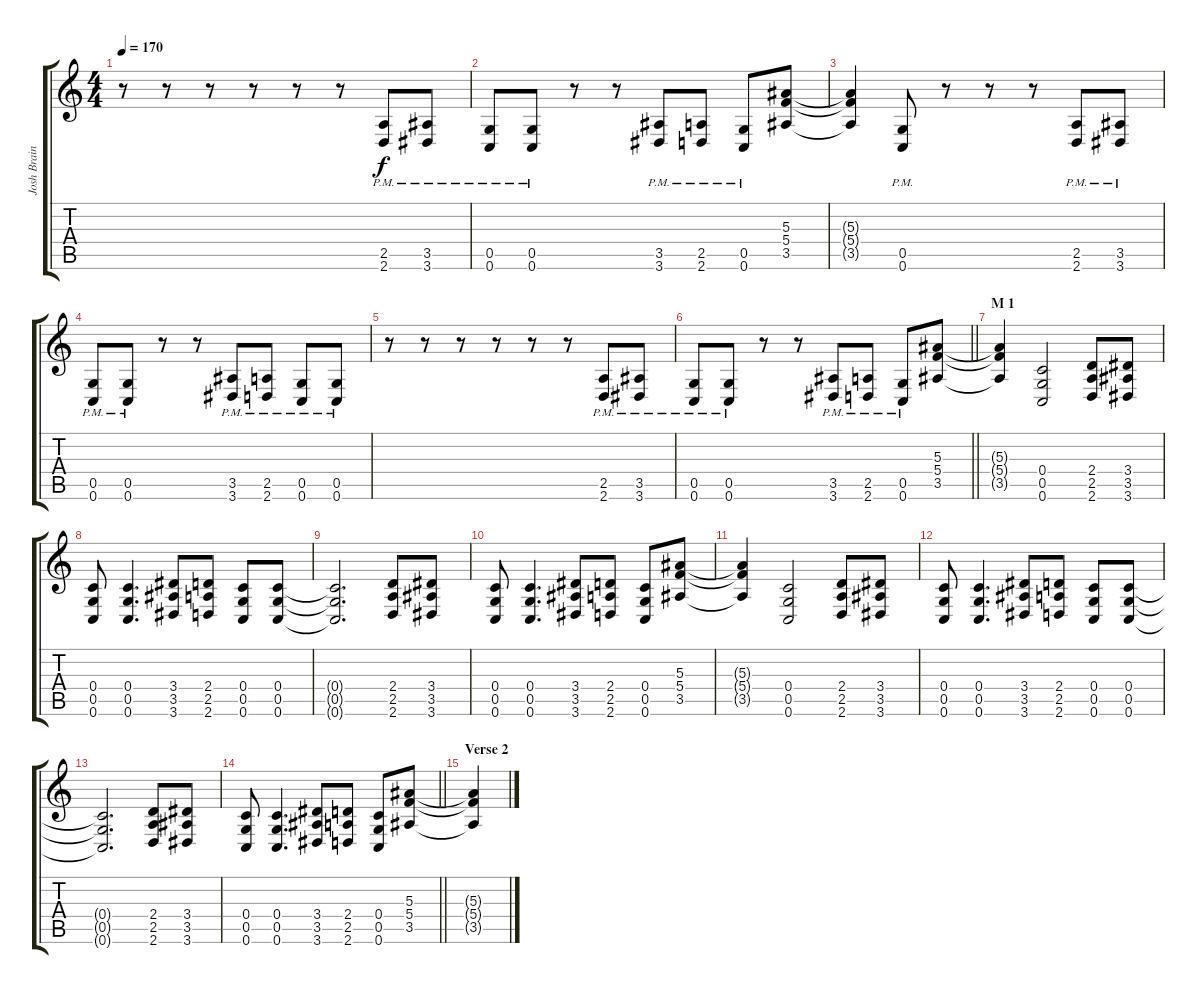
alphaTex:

\track ("Josh Brainard" "Josh Brain") {instrument distortionguitar}
\staff {score tabs}
\tuning (D4 A3 F3 C3 G2 C2) {hide}
\ts (4 4)
\tempo 170
\clef g2
\ks c
r.8{dy f} r.8 r.8 r.8 r.8 r.8 (2.5{pm} 2.6{pm}).8 (3.5{pm} 3.6{pm}).8 |
(0.5{pm} 0.6{pm}).8 (0.5{pm} 0.6{pm}).8 r.8 r.8 (3.5{pm} 3.6{pm}).8 (2.5{pm} 2.6{pm}).8 (0.5{pm} 0.6{pm}).8 (5.3 5.4 3.5).8 |
(5.3{t} 5.4{t} 3.5{t}).4 (0.5{pm} 0.6{pm}).8 r.8 r.8 r.8 (2.5{pm} 2.6{pm}).8 (3.5{pm} 3.6{pm}).8 |
(0.5{pm} 0.6{pm}).8 (0.5{pm} 0.6{pm}).8 r.8 r.8 (3.5{pm} 3.6{pm}).8 (2.5{pm} 2.6{pm}).8 (0.5{pm} 0.6{pm}).8 (0.5{pm} 0.6{pm}).8 |
r.8 r.8 r.8 r.8 r.8 r.8 (2.5{pm} 2.6{pm}).8 (3.5{pm} 3.6{pm}).8 |
\barLineRight lightlight
(0.5{pm} 0.6{pm}).8 (0.5{pm} 0.6{pm}).8 r.8 r.8 (3.5{pm} 3.6{pm}).8 (2.5{pm} 2.6{pm}).8 (0.5{pm} 0.6{pm}).8 (5.3 5.4 3.5).8 |
\section ("" "M 1")
(5.3{t} 5.4{t} 3.5{t}).4 (0.4 0.5 0.6).2 (2.4 2.5 2.6).8 (3.4 3.5 3.6).8 |
(0.4 0.5 0.6).8 (0.4 0.5 0.6).4{d} (3.4 3.5 3.6).8 (2.4 2.5 2.6).8 (0.4 0.5 0.6).8 (0.4 0.5 0.6).8 |
(0.4{t} 0.5{t} 0.6{t}).2{d} (2.4 2.5 2.6).8 (3.4 3.5 3.6).8 |
(0.4 0.5 0.6).8 (0.4 0.5 0.6).4{d} (3.4 3.5 3.6).8 (2.4 2.5 2.6).8 (0.4 0.5 0.6).8 (5.3 5.4 3.5).8 |
(5.3{t} 5.4{t} 3.5{t}).4 (0.4 0.5 0.6).2 (2.4 2.5 2.6).8 (3.4 3.5 3.6).8 |
(0.4 0.5 0.6).8 (0.4 0.5 0.6).4{d} (3.4 3.5 3.6).8 (2.4 2.5 2.6).8 (0.4 0.5 0.6).8 (0.4 0.5 0.6).8 |
(0.4{t} 0.5{t} 0.6{t}).2{d} (2.4 2.5 2.6).8 (3.4 3.5 3.6).8 |
\barLineRight lightlight
(0.4 0.5 0.6).8 (0.4 0.5 0.6).4{d} (3.4 3.5 3.6).8 (2.4 2.5 2.6).8 (0.4 0.5 0.6).8 (5.3 5.4 3.5).8 |
\section ("" "Verse 2")
(5.3{t} 5.4{t} 3.5{t}).4
